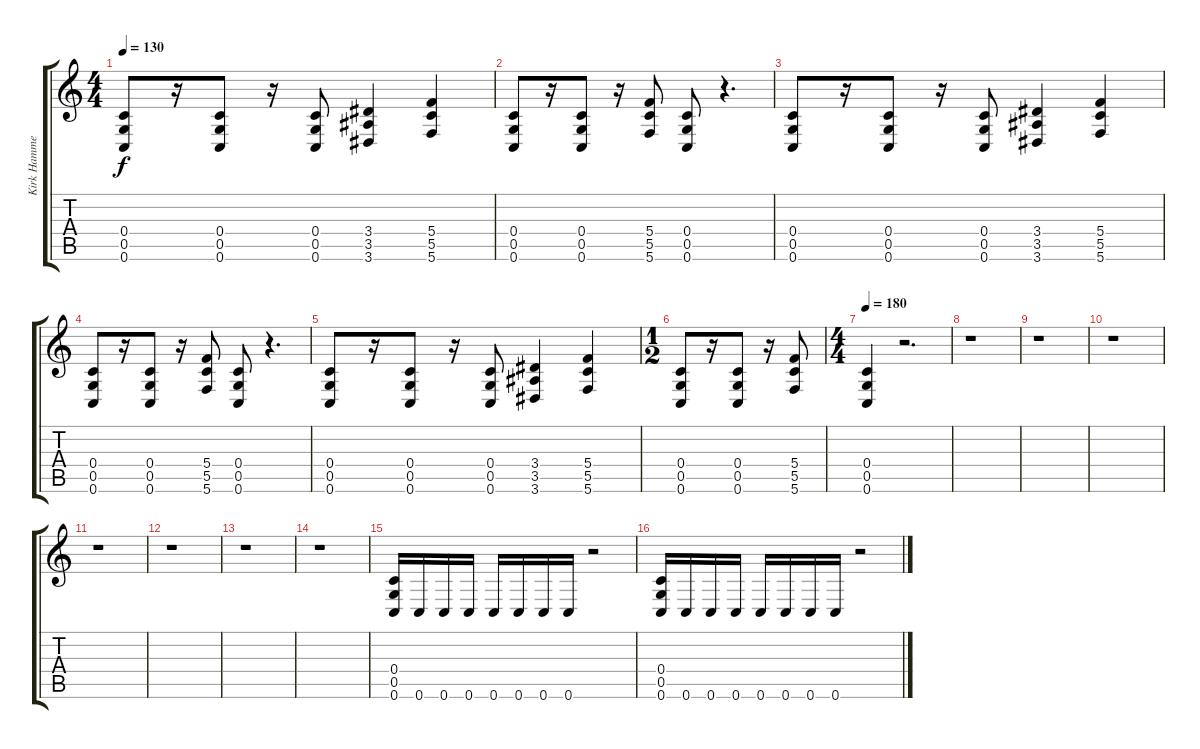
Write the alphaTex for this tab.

\track ("Kirk Hammet" "Kirk Hamme") {instrument distortionguitar}
\staff {score tabs}
\tuning (D4 A3 F3 C3 G2 C2) {hide}
\ts (4 4)
\tempo 130
\clef g2
\ks c
(0.4 0.5 0.6).8{dy f} r.16 (0.4 0.5 0.6).8 r.16 (0.4 0.5 0.6).8 (3.4 3.5 3.6).4 (5.4 5.5 5.6).4 |
(0.4 0.5 0.6).8 r.16 (0.4 0.5 0.6).8 r.16 (5.4 5.5 5.6).8 (0.4 0.5 0.6).8 r.4{d} |
(0.4 0.5 0.6).8 r.16 (0.4 0.5 0.6).8 r.16 (0.4 0.5 0.6).8 (3.4 3.5 3.6).4 (5.4 5.5 5.6).4 |
(0.4 0.5 0.6).8 r.16 (0.4 0.5 0.6).8 r.16 (5.4 5.5 5.6).8 (0.4 0.5 0.6).8 r.4{d} |
(0.4 0.5 0.6).8 r.16 (0.4 0.5 0.6).8 r.16 (0.4 0.5 0.6).8 (3.4 3.5 3.6).4 (5.4 5.5 5.6).4 |
\ts (1 2)
(0.4 0.5 0.6).8 r.16 (0.4 0.5 0.6).8 r.16 (5.4 5.5 5.6).8 |
\ts (4 4)
\tempo 180
(0.4 0.5 0.6).4 r.2{d} |
r.1 |
r.1 |
r.1 |
r.1 |
r.1 |
r.1 |
r.1 |
(0.4 0.5 0.6).16 0.6.16 0.6.16 0.6.16 0.6.16 0.6.16 0.6.16 0.6.16 r.2 |
(0.4 0.5 0.6).16 0.6.16 0.6.16 0.6.16 0.6.16 0.6.16 0.6.16 0.6.16 r.2
